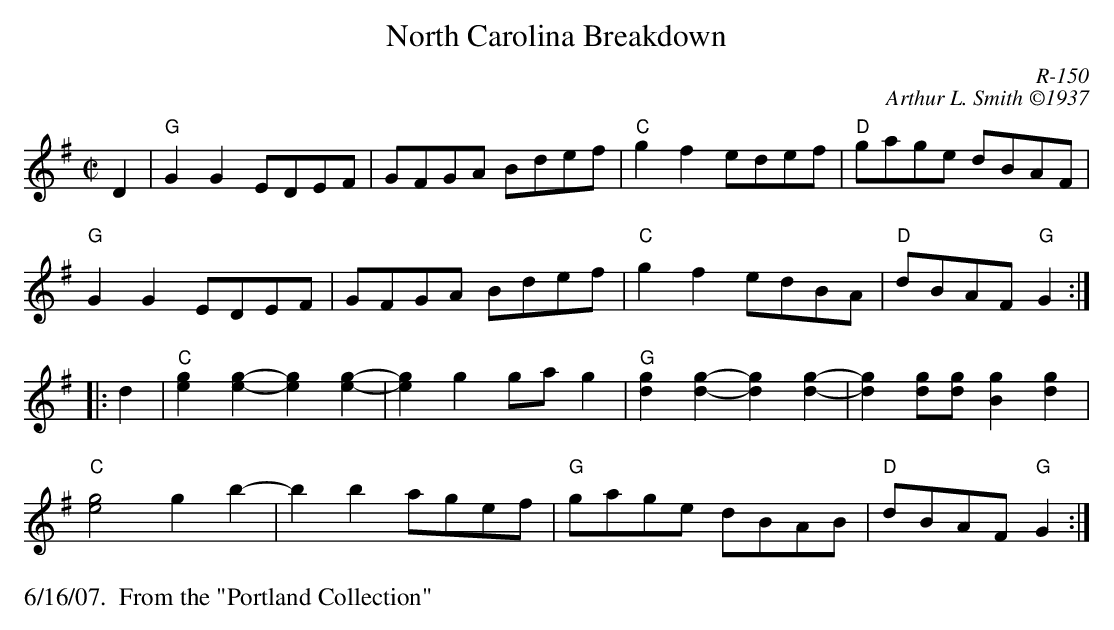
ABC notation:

X:1
T: North Carolina Breakdown
C: R-150
C: Arthur L. Smith \2511937
M: C|
K: G
D2| \
"G"G2G2 EDEF| GFGA Bdef| "C"g2f2 edef| "D"gage dBAF|
"G"G2G2 EDEF| GFGA Bdef| "C"g2f2 edBA| "D"dBAF "G"G2 :|
|: d2| \
"C"[e2g2][e2-g2-] [e2g2][e2-g2-]| [e2g2]g2 gag2| \
   "G"[d2g2][d2-g2-] [d2g2][d2-g2-]| [d2g2][dg][dg] [B2g2][d2g2]|
"C"[e4g4] g2b2-| b2b2 agef| "G"gage dBAB| "D"dBAF "G"G2 :|
